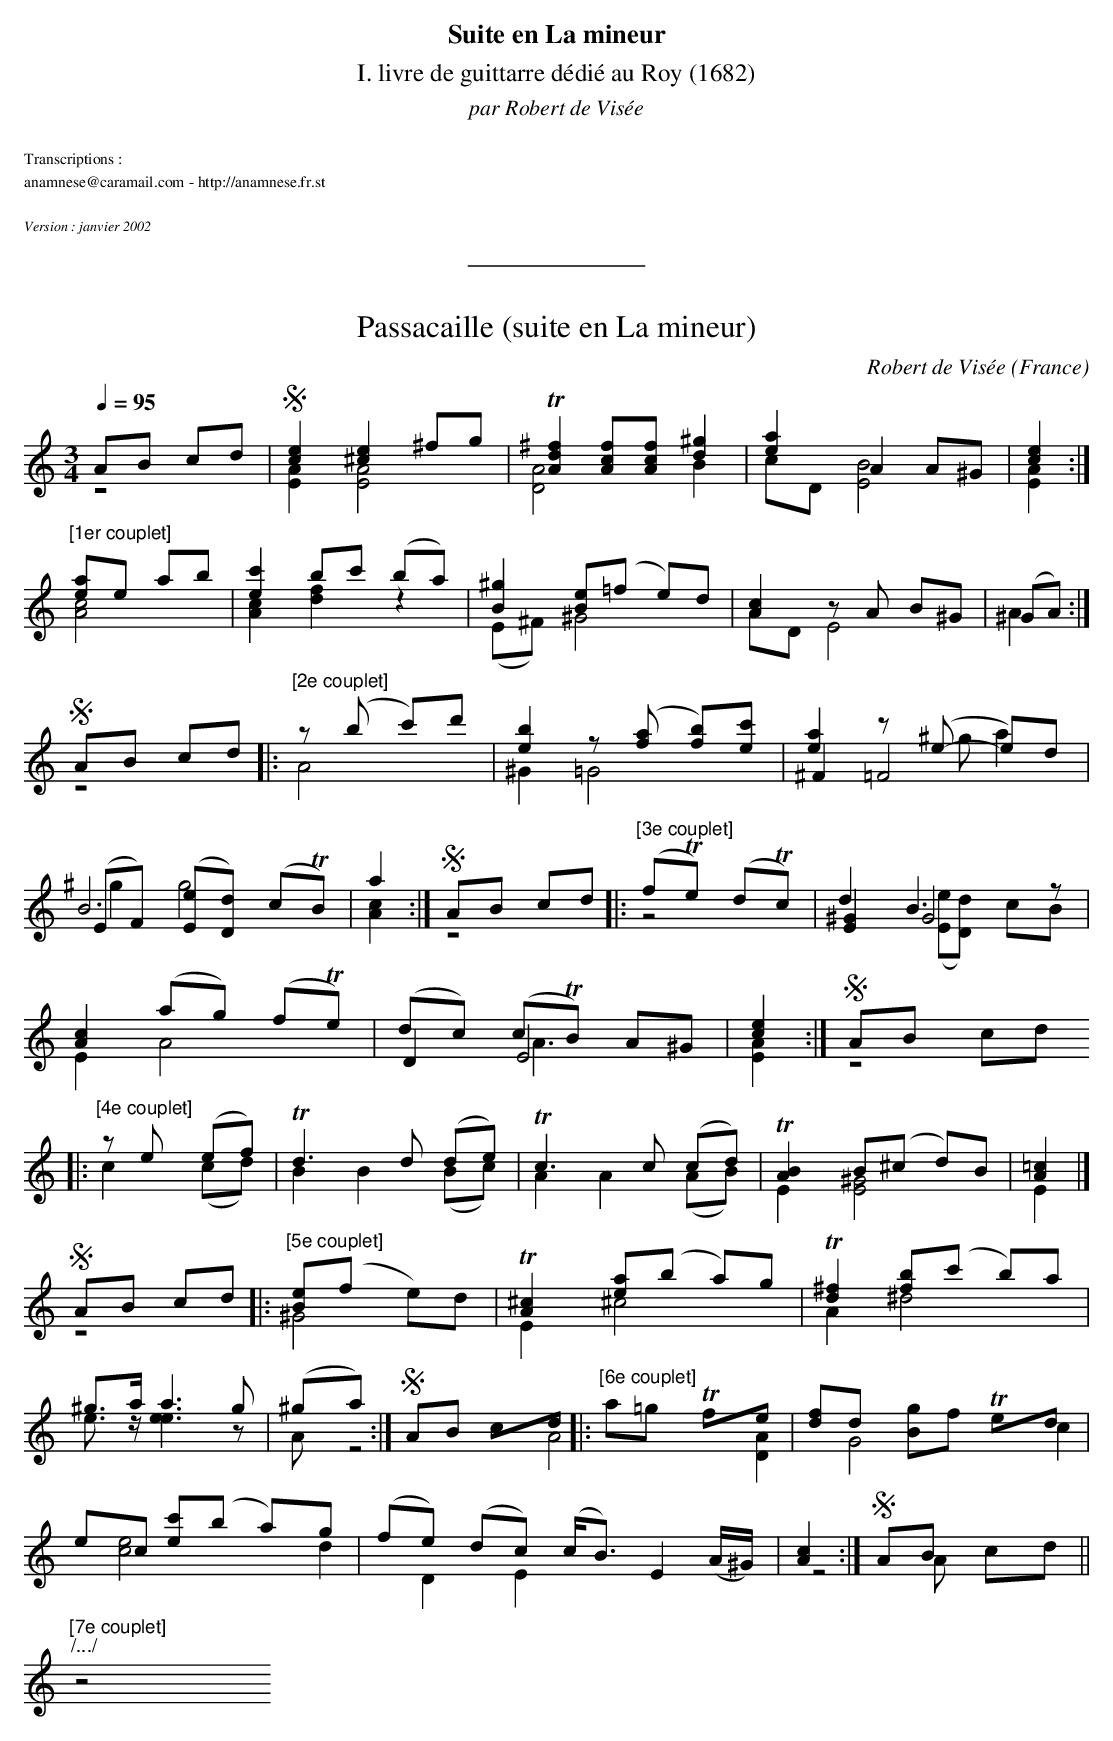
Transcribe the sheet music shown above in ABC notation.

X:1
T:Passacaille (suite en La mineur)
C:Robert de Visée
O:France
M:3/4
L:1/8
Q:1/4=95
K:C
%%staves (1 2 3)
V:1
AB cd | !segno![c2e2] [^c2e2] ^fg | !trill![A2d2^f2] [Acf][Acf] [d2^g2] | [e2a2] A2A^G | [c2e2] :|
"[1er couplet]"[ea]e ab | [e2c'2] bc' (ba) | [B2^g2] [Be](=f e)d | [A2c2] z A B^G | (^GA) :|
!segno!AB cd |: "[2e couplet]"z (b c')d' | [e2b2] z ([fa] [fb])[ec'] | [e2a2] z (e- e)d |
B6  | a2 :|!segno!AB cd|:"[3e couplet]"(f!trill!e) (d!trill!c) | d2 B3 z |
[A2c2] (ag) (f!trill!e) | (dc) (c!trill!B) A^G | [c2e2] :| !segno! AB cd
|:"[4e couplet]" ze (ef) | !trill!d3 d (de) | !trill!c3 c (cd) | !trill![A2B2] B(^c d)B | [A2=c2] |]
!segno! AB cd |:"[5e couplet]" [Be](f e)d | !trill![A2^c2] [ea](b a)g | !trill![d2^f2] [fb](c' b)a |
^g>a a3 g | (^ga) :| !segno! AB cd |: "[6e couplet]"a=g !trill!fe | [df]d [Bg]f !trill!ed |
ec [ec'](b a)g | (fe) (dc) (c<B) (A/^G/) | [A2c2] :| !segno!AB cd ||
"[7e couplet]"
"/.../" z4
V:2
z4 | [E2A2] [E4A4] | [D4A4] B2 | cD [E4B4] | [E2A2] :|
[A4c4] | [A2c2] [d2f2] z2 | (E^F)^G4 | AD E4 | A2 :|
z4 | A4 | ^G2 =G4 | ^F2 =F4 |
(EF) ([Ee][Dd]) (c!trill!B) | [A2c2] :|z4 |: z4 | [E2^G2] G4 |
E2 A4 | D2 E4 | [E2A2] :| z4
|: c2 (cd) | B2B2 (Bc) | A2A2 (AB) | E2 [E4^G4] | E2 |]
z4 |: ^G4 | E2 ^c4 | A2 ^d4 |
e>z [e3e3]z | A :| z4 |: A4 | [D2A2]G4 |
c2 [c4e4] | d2D2 E2 | E2 :| z4 ||
V:3
x4 | x6 | x6 | x6 | x2 :: x4 | x6 |
x6 | x6 | x2 :| x4 |: x4 | x6 | x3 ^ga2 |
^g2  g4 | x2 :| x4 |: x4 | x2 ([Ee][Dd]) cB |
x6 | x2 A3 x | x4 :| x4
|: x4 | x6 | x6 | x6 | x6 |]
x4 |: x4 | x6 | x6 |
 x6 | x2 :| x4 |: x4 | x6 |
 x6 |  x4 A x | x6 :| x4 ||
